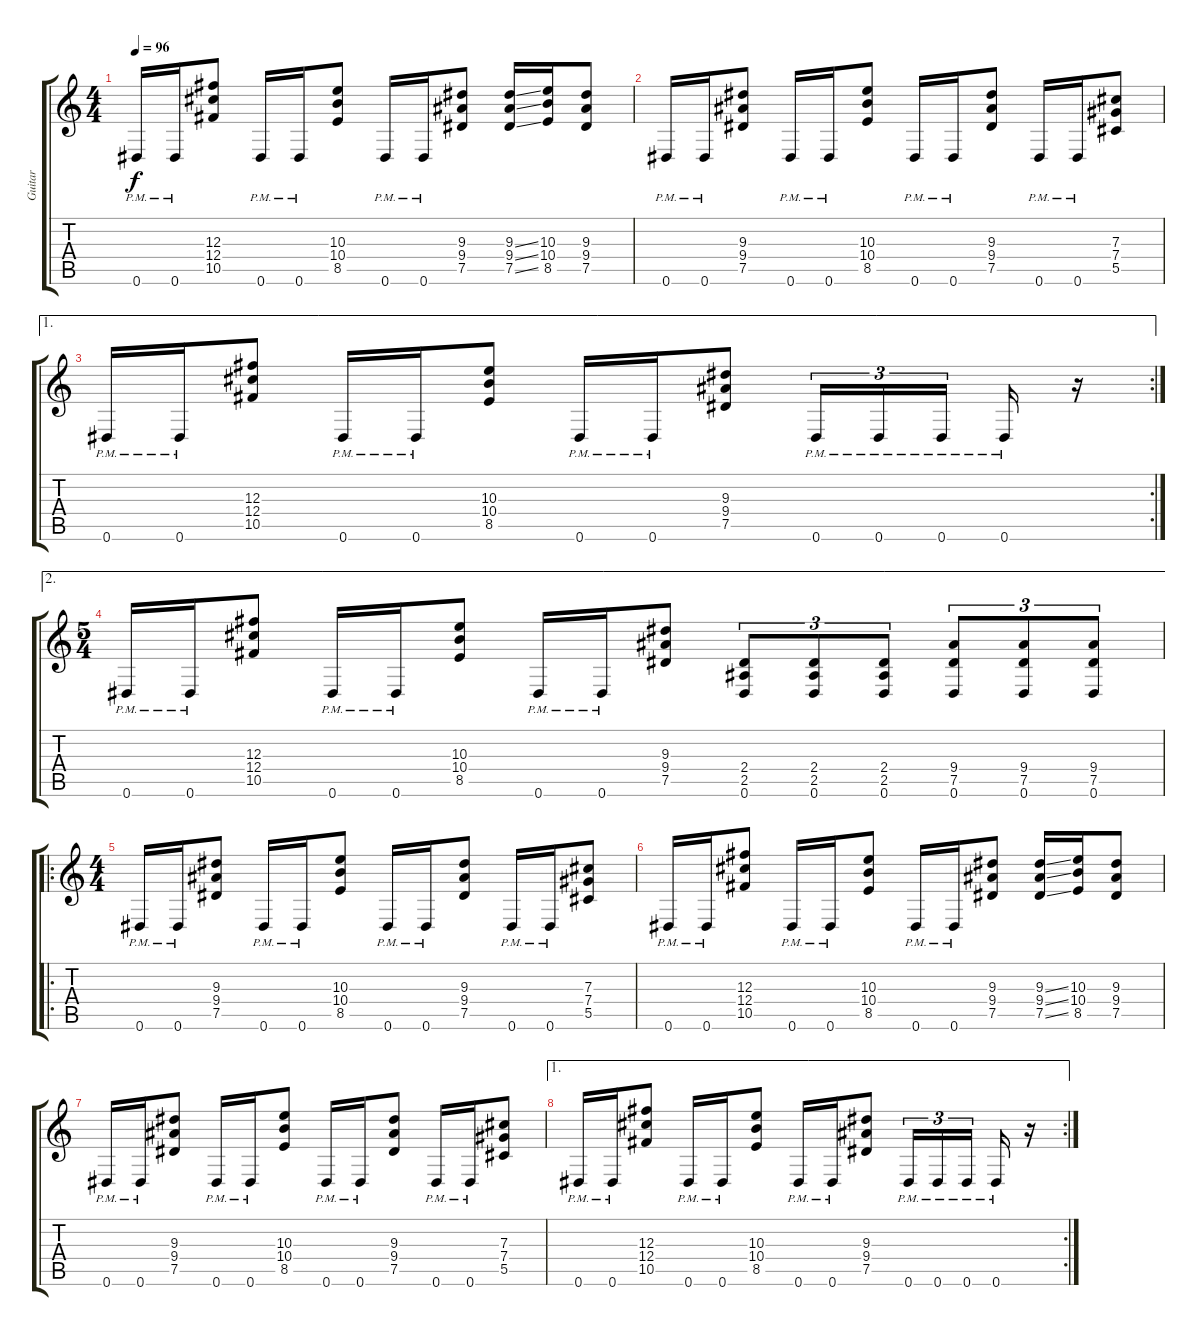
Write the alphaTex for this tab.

\track ("Guitar" "Guitar") {instrument distortionguitar bank 255}
\staff {score tabs}
\tuning (Eb4 Bb3 Gb3 Db3 Ab2 Eb2) {hide}
\ts (4 4)
\tempo 96
\clef g2
\ks c
0.6{pm}.16{dy f} 0.6{pm}.16 (12.3 12.4 10.5).8 0.6{pm}.16 0.6{pm}.16 (10.3 10.4 8.5).8 0.6{pm}.16 0.6{pm}.16 (9.3 9.4 7.5).8 (9.3{ss} 9.4{ss} 7.5{ss}).16 (10.3 10.4 8.5).16 (9.3 9.4 7.5).8 |
0.6{pm}.16 0.6{pm}.16 (9.3 9.4 7.5).8 0.6{pm}.16 0.6{pm}.16 (10.3 10.4 8.5).8 0.6{pm}.16 0.6{pm}.16 (9.3 9.4 7.5).8 0.6{pm}.16 0.6{pm}.16 (7.3 7.4 5.5).8 |
\ae 1
\rc 2
0.6{pm}.16 0.6{pm}.16 (12.3 12.4 10.5).8 0.6{pm}.16 0.6{pm}.16 (10.3 10.4 8.5).8 0.6{pm}.16 0.6{pm}.16 (9.3 9.4 7.5).8 0.6{pm}.16{tu (3 2)} 0.6{pm}.16{tu (3 2)} 0.6{pm}.16{tu (3 2) beam splitsecondary} 0.6{pm}.16 r.16 |
\ae 2
\ts (5 4)
0.6{pm}.16 0.6{pm}.16 (12.3 12.4 10.5).8 0.6{pm}.16 0.6{pm}.16 (10.3 10.4 8.5).8 0.6{pm}.16 0.6{pm}.16 (9.3 9.4 7.5).8 (2.4 2.5 0.6).8{tu (3 2)} (2.4 2.5 0.6).8{tu (3 2)} (2.4 2.5 0.6).8{tu (3 2)} (9.4 7.5 0.6).8{tu (3 2)} (9.4 7.5 0.6).8{tu (3 2)} (9.4 7.5 0.6).8{tu (3 2)} |
\ro
\ts (4 4)
0.6{pm}.16 0.6{pm}.16 (9.3 9.4 7.5).8 0.6{pm}.16 0.6{pm}.16 (10.3 10.4 8.5).8 0.6{pm}.16 0.6{pm}.16 (9.3 9.4 7.5).8 0.6{pm}.16 0.6{pm}.16 (7.3 7.4 5.5).8 |
0.6{pm}.16 0.6{pm}.16 (12.3 12.4 10.5).8 0.6{pm}.16 0.6{pm}.16 (10.3 10.4 8.5).8 0.6{pm}.16 0.6{pm}.16 (9.3 9.4 7.5).8 (9.3{ss} 9.4{ss} 7.5{ss}).16 (10.3 10.4 8.5).16 (9.3 9.4 7.5).8 |
0.6{pm}.16 0.6{pm}.16 (9.3 9.4 7.5).8 0.6{pm}.16 0.6{pm}.16 (10.3 10.4 8.5).8 0.6{pm}.16 0.6{pm}.16 (9.3 9.4 7.5).8 0.6{pm}.16 0.6{pm}.16 (7.3 7.4 5.5).8 |
\ae 1
\rc 2
0.6{pm}.16 0.6{pm}.16 (12.3 12.4 10.5).8 0.6{pm}.16 0.6{pm}.16 (10.3 10.4 8.5).8 0.6{pm}.16 0.6{pm}.16 (9.3 9.4 7.5).8 0.6{pm}.16{tu (3 2)} 0.6{pm}.16{tu (3 2)} 0.6{pm}.16{tu (3 2) beam splitsecondary} 0.6{pm}.16 r.16
